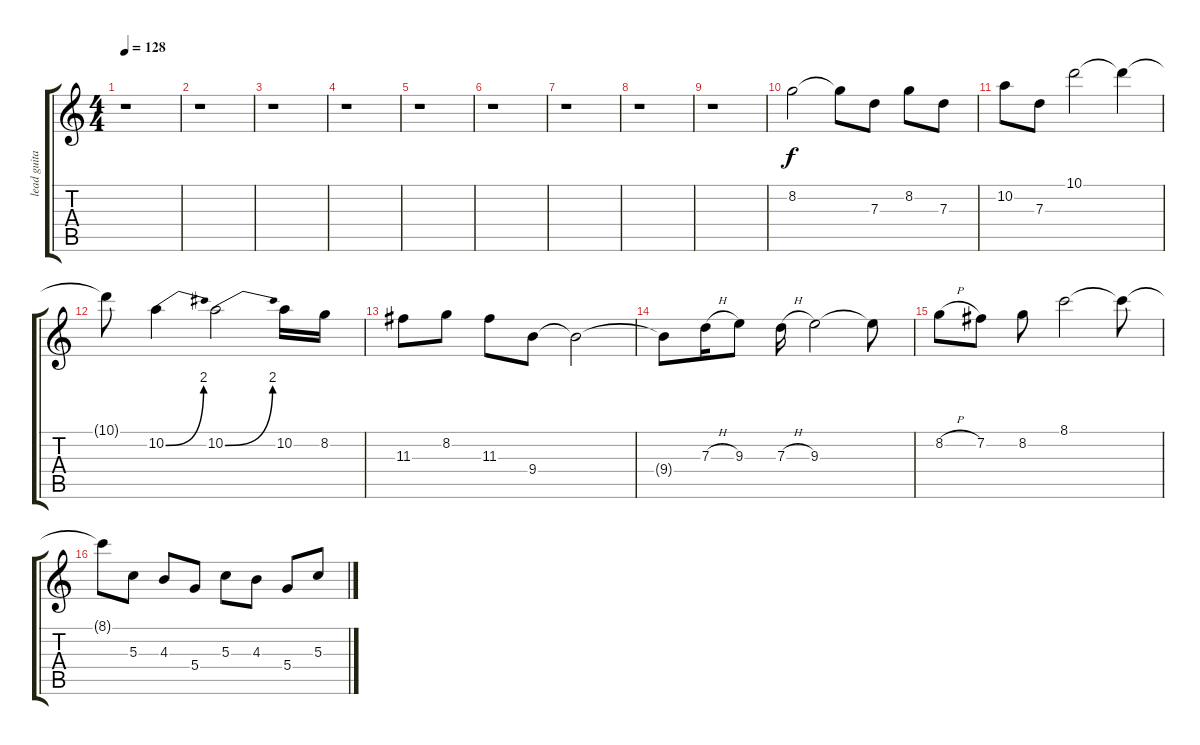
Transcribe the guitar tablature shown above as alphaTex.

\track ("lead guitar 2" "lead guita") {instrument distortionguitar}
\staff {score tabs}
\tuning (E4 B3 G3 D3 A2 E2) {hide}
\ts (4 4)
\tempo 128
\clef g2
\ks c
r.1{dy f instrument distortionguitar} |
r.1 |
r.1 |
r.1 |
r.1 |
r.1 |
r.1 |
r.1 |
r.1 |
8.2.2 8.2{t}.8 7.3.8 8.2.8 7.3.8 |
10.2.8 7.3.8 10.1.2 10.1{t}.4 |
10.1{t}.8 10.2{be (bend 0 0 60 8)}.4 10.2{be (bend 0 0 60 8)}.2 10.2.16 8.2.16 |
11.3.8 8.2.8 11.3.8 9.4.8 9.4{t}.2 |
9.4{t}.8 7.3{h}.16 9.3.8 7.3{h}.16 9.3.2 9.3{t}.8 |
8.2{h}.8 7.2.8 8.2.8 8.1.2 8.1{t}.8 |
8.1{t}.8 5.3.8 4.3.8 5.4.8 5.3.8 4.3.8 5.4.8 5.3.8
